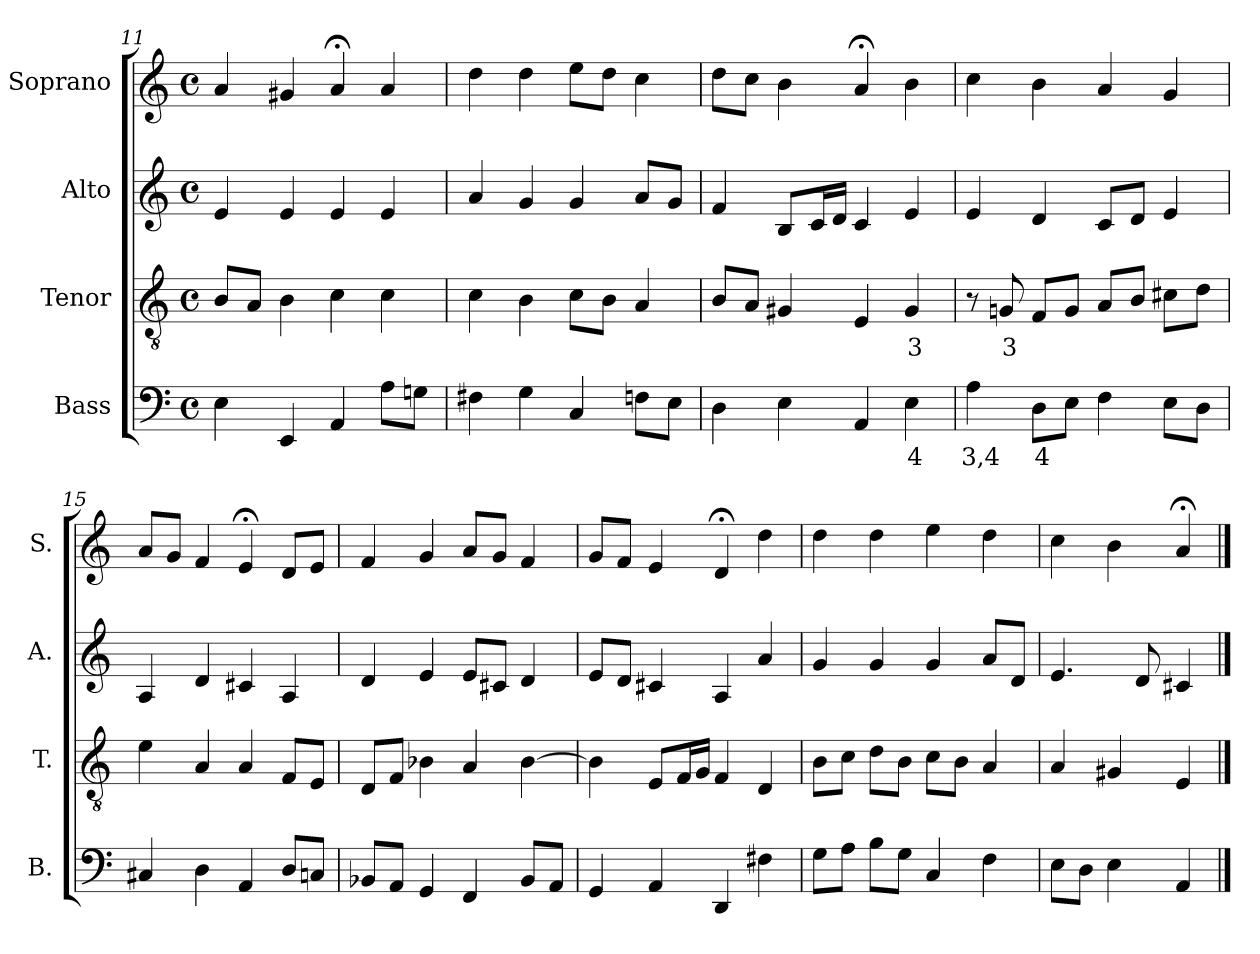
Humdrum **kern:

**kern	**text	**kern	**text	**kern	**kern
*part4	*part4	*part3	*part3	*part2	*part1
*staff4	*staff4	*staff3	*staff3	*staff2	*staff1
*I"Bass	*	*I"Tenor	*	*I"Alto	*I"Soprano
*I'B.	*	*I'T.	*	*I'A.	*I'S.
*clefF4	*	*clefGv2	*	*clefG2	*clefG2
*k[]	*	*k[]	*	*k[]	*k[]
*M4/4	*	*M4/4	*	*M4/4	*M4/4
*met(c)	*	*met(c)	*	*met(c)	*met(c)
=11	=11	=11	=11	=11	=11
4Ei\	.	8Bj/L	.	4eZ/	4aV/
.	.	8Aj/J	.	.	.
4EEi/	.	4Bj\	.	4eZ/	4g#XV/
4AAi/	.	4cj\	.	4eZ/	4a;<V/
8Ai\L	.	4cj\	.	4eZ/	4aV/
8Gni\J	.	.	.	.	.
=12	=12	=12	=12	=12	=12
4F#Xi\	.	4cj\	.	4aZ/	4ddV\
4Gi\	.	4Bj\	.	4gZ/	4ddV\
4Ci/	.	8cj\L	.	4gZ/	8eeV\L
.	.	8Bj\J	.	.	8ddV\J
8Fni\L	.	4Aj/	.	8aZ/L	4ccV\
8Ei\J	.	.	.	8gZ/J	.
!!LO:PB:g=z
=13	=13	=13	=13	=13	=13
4Di\	.	8Bj/L	.	4fZ/	8ddV\L
.	.	8Aj/J	.	.	8ccV\J
4Ei\	.	4G#Xj/	.	8BZ/L	4bV\
.	.	.	.	16cZ/L	.
.	.	.	.	16dZ/JJ	.
4AAi/	.	4Ej/	.	4cZ/	4a;<V/
4Ei\	4	4G#j/	3	4eZ/	4bV\
=14	=14	=14	=14	=14	=14
4Aj\	3,4	8r	.	4eZ/	4ccV\
.	.	8Gnj/	3	.	.
8Di\L	4	8Fj/L	.	4dZ/	4bV\
8Ei\J	.	8Gj/J	.	.	.
4Fi\	.	8Aj/L	.	8cZ/L	4aV/
.	.	8Bj/J	.	8dZ/J	.
8Ei\L	.	8c#Xj\L	.	4eZ/	4gV/
8Di\J	.	8dj\J	.	.	.
=15	=15	=15	=15	=15	=15
4C#Xi/	.	4ej\	.	4AZ/	8aV/L
.	.	.	.	.	8gV/J
4Di\	.	4Aj/	.	4dZ/	4fV/
4AAi/	.	4Aj/	.	4c#XZ/	4e;<V/
8Di/L	.	8Fj/L	.	4AZ/	8dV/L
8Cni/J	.	8Ej/J	.	.	8eV/J
!!LO:LB:g=z
=16	=16	=16	=16	=16	=16
8BB-Xi/L	.	8Dj/L	.	4dZ/	4fV/
8AAi/J	.	8Fj/J	.	.	.
4GGi/	.	4B-Xj\	.	4eZ/	4gV/
4FFi/	.	4Aj/	.	8eZ/L	8aV/L
.	.	.	.	8c#XZ/J	8gV/J
8BB-i/L	.	[4B-j\	.	4dZ/	4fV/
8AAi/J	.	.	.	.	.
=17	=17	=17	=17	=17	=17
4GGi/	.	4B-j\]	.	8eZ/L	8gV/L
.	.	.	.	8dZ/J	8fV/J
4AAi/	.	8Ej/L	.	4c#XZ/	4eV/
.	.	16Fj/L	.	.	.
.	.	16Gj/JJ	.	.	.
4DDi/	.	4Fj/	.	4AZ/	4d;<V/
4F#Xi\	.	4Dj/	.	4aZ/	4ddV\
=18	=18	=18	=18	=18	=18
8Gi\L	.	8Bj\L	.	4gZ/	4ddV\
8Ai\J	.	8cj\J	.	.	.
8Bi\L	.	8dj\L	.	4gZ/	4ddV\
8Gi\J	.	8Bj\J	.	.	.
4Ci/	.	8cj\L	.	4gZ/	4eeV\
.	.	8Bj\J	.	.	.
4Fi\	.	4Aj/	.	8aZ/L	4ddV\
.	.	.	.	8dZ/J	.
=19	=19	=19	=19	=19	=19
8Ei\L	.	4Aj/	.	4.eZ/	4ccV\
8Di\J	.	.	.	.	.
4Ei\	.	4G#Xj/	.	.	4bV\
.	.	.	.	8dZ/	.
4AAi/	.	4Ej/	.	4c#XZ/	4a;<V/
==	==	==	==	==	==
*-	*-	*-	*-	*-	*-
